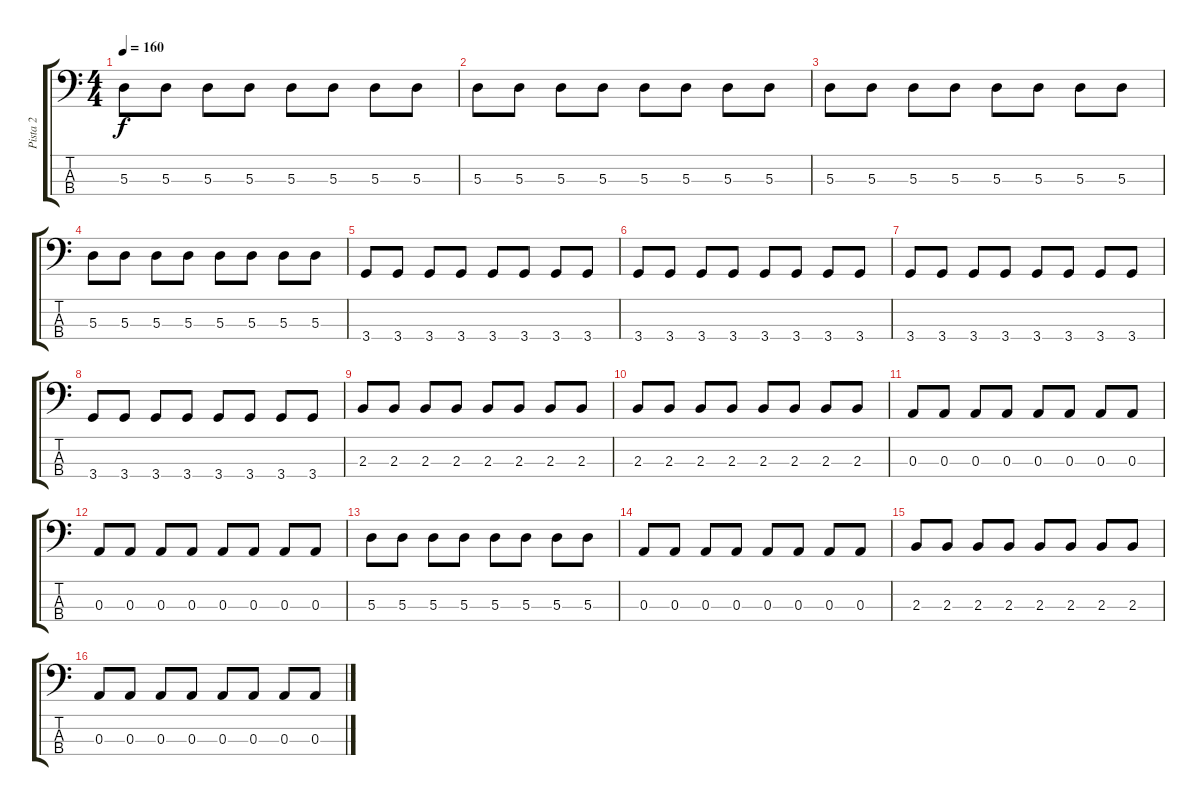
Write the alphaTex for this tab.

\track ("Pista 2" "Pista 2") {instrument electricbassfinger}
\staff {score tabs}
\tuning (G2 D2 A1 E1) {hide}
\ts (4 4)
\tempo 160
\clef f4
\ks c
5.3.8{dy f} 5.3.8 5.3.8 5.3.8 5.3.8 5.3.8 5.3.8 5.3.8 |
5.3.8 5.3.8 5.3.8 5.3.8 5.3.8 5.3.8 5.3.8 5.3.8 |
5.3.8 5.3.8 5.3.8 5.3.8 5.3.8 5.3.8 5.3.8 5.3.8 |
5.3.8 5.3.8 5.3.8 5.3.8 5.3.8 5.3.8 5.3.8 5.3.8 |
3.4.8 3.4.8 3.4.8 3.4.8 3.4.8 3.4.8 3.4.8 3.4.8 |
3.4.8 3.4.8 3.4.8 3.4.8 3.4.8 3.4.8 3.4.8 3.4.8 |
3.4.8 3.4.8 3.4.8 3.4.8 3.4.8 3.4.8 3.4.8 3.4.8 |
3.4.8 3.4.8 3.4.8 3.4.8 3.4.8 3.4.8 3.4.8 3.4.8 |
2.3.8 2.3.8 2.3.8 2.3.8 2.3.8 2.3.8 2.3.8 2.3.8 |
2.3.8 2.3.8 2.3.8 2.3.8 2.3.8 2.3.8 2.3.8 2.3.8 |
0.3.8 0.3.8 0.3.8 0.3.8 0.3.8 0.3.8 0.3.8 0.3.8 |
0.3.8 0.3.8 0.3.8 0.3.8 0.3.8 0.3.8 0.3.8 0.3.8 |
5.3.8 5.3.8 5.3.8 5.3.8 5.3.8 5.3.8 5.3.8 5.3.8 |
0.3.8 0.3.8 0.3.8 0.3.8 0.3.8 0.3.8 0.3.8 0.3.8 |
2.3.8 2.3.8 2.3.8 2.3.8 2.3.8 2.3.8 2.3.8 2.3.8 |
0.3.8 0.3.8 0.3.8 0.3.8 0.3.8 0.3.8 0.3.8 0.3.8
